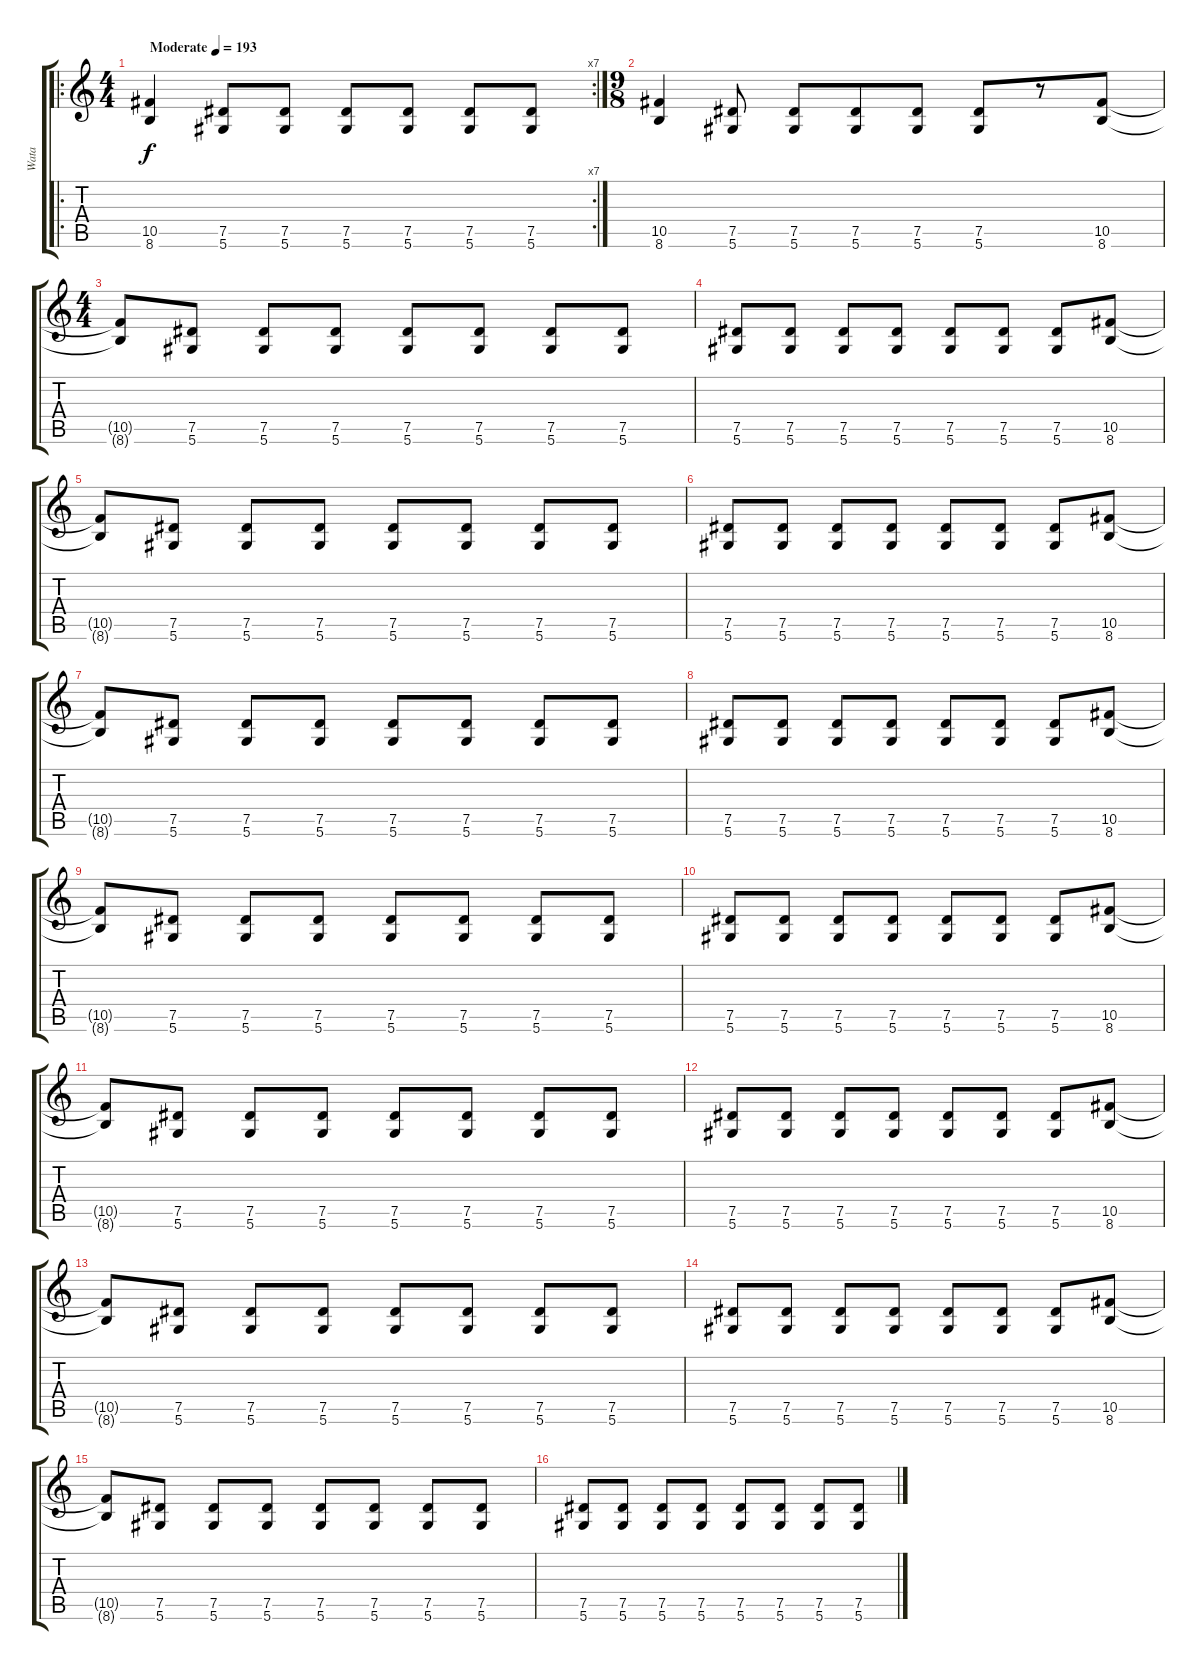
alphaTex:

\track ("Wata" "Wata") {instrument distortionguitar}
\staff {score tabs}
\tuning (Eb4 Bb3 Gb3 Db3 Ab2 Eb2) {hide}
\ro
\rc 7
\ts (4 4)
\tempo (193 "Moderate")
\clef g2
\ks c
(10.5 8.6).4{dy f instrument distortionguitar} (7.5 5.6).8 (7.5 5.6).8 (7.5 5.6).8 (7.5 5.6).8 (7.5 5.6).8 (7.5 5.6).8 |
\ts (9 8)
(10.5 8.6).4 (7.5 5.6).8 (7.5 5.6).8 (7.5 5.6).8 (7.5 5.6).8 (7.5 5.6).8 r.8 (10.5 8.6).8 |
\ts (4 4)
(10.5{t} 8.6{t}).8 (7.5 5.6).8 (7.5 5.6).8 (7.5 5.6).8 (7.5 5.6).8 (7.5 5.6).8 (7.5 5.6).8 (7.5 5.6).8 |
(7.5 5.6).8 (7.5 5.6).8 (7.5 5.6).8 (7.5 5.6).8 (7.5 5.6).8 (7.5 5.6).8 (7.5 5.6).8 (10.5 8.6).8 |
(10.5{t} 8.6{t}).8 (7.5 5.6).8 (7.5 5.6).8 (7.5 5.6).8 (7.5 5.6).8 (7.5 5.6).8 (7.5 5.6).8 (7.5 5.6).8 |
(7.5 5.6).8 (7.5 5.6).8 (7.5 5.6).8 (7.5 5.6).8 (7.5 5.6).8 (7.5 5.6).8 (7.5 5.6).8 (10.5 8.6).8 |
(10.5{t} 8.6{t}).8 (7.5 5.6).8 (7.5 5.6).8 (7.5 5.6).8 (7.5 5.6).8 (7.5 5.6).8 (7.5 5.6).8 (7.5 5.6).8 |
(7.5 5.6).8 (7.5 5.6).8 (7.5 5.6).8 (7.5 5.6).8 (7.5 5.6).8 (7.5 5.6).8 (7.5 5.6).8 (10.5 8.6).8 |
(10.5{t} 8.6{t}).8 (7.5 5.6).8 (7.5 5.6).8 (7.5 5.6).8 (7.5 5.6).8 (7.5 5.6).8 (7.5 5.6).8 (7.5 5.6).8 |
(7.5 5.6).8 (7.5 5.6).8 (7.5 5.6).8 (7.5 5.6).8 (7.5 5.6).8 (7.5 5.6).8 (7.5 5.6).8 (10.5 8.6).8 |
(10.5{t} 8.6{t}).8 (7.5 5.6).8 (7.5 5.6).8 (7.5 5.6).8 (7.5 5.6).8 (7.5 5.6).8 (7.5 5.6).8 (7.5 5.6).8 |
(7.5 5.6).8 (7.5 5.6).8 (7.5 5.6).8 (7.5 5.6).8 (7.5 5.6).8 (7.5 5.6).8 (7.5 5.6).8 (10.5 8.6).8 |
(10.5{t} 8.6{t}).8 (7.5 5.6).8 (7.5 5.6).8 (7.5 5.6).8 (7.5 5.6).8 (7.5 5.6).8 (7.5 5.6).8 (7.5 5.6).8 |
(7.5 5.6).8 (7.5 5.6).8 (7.5 5.6).8 (7.5 5.6).8 (7.5 5.6).8 (7.5 5.6).8 (7.5 5.6).8 (10.5 8.6).8 |
(10.5{t} 8.6{t}).8 (7.5 5.6).8 (7.5 5.6).8 (7.5 5.6).8 (7.5 5.6).8 (7.5 5.6).8 (7.5 5.6).8 (7.5 5.6).8 |
(7.5 5.6).8 (7.5 5.6).8 (7.5 5.6).8 (7.5 5.6).8 (7.5 5.6).8 (7.5 5.6).8 (7.5 5.6).8 (7.5 5.6).8
